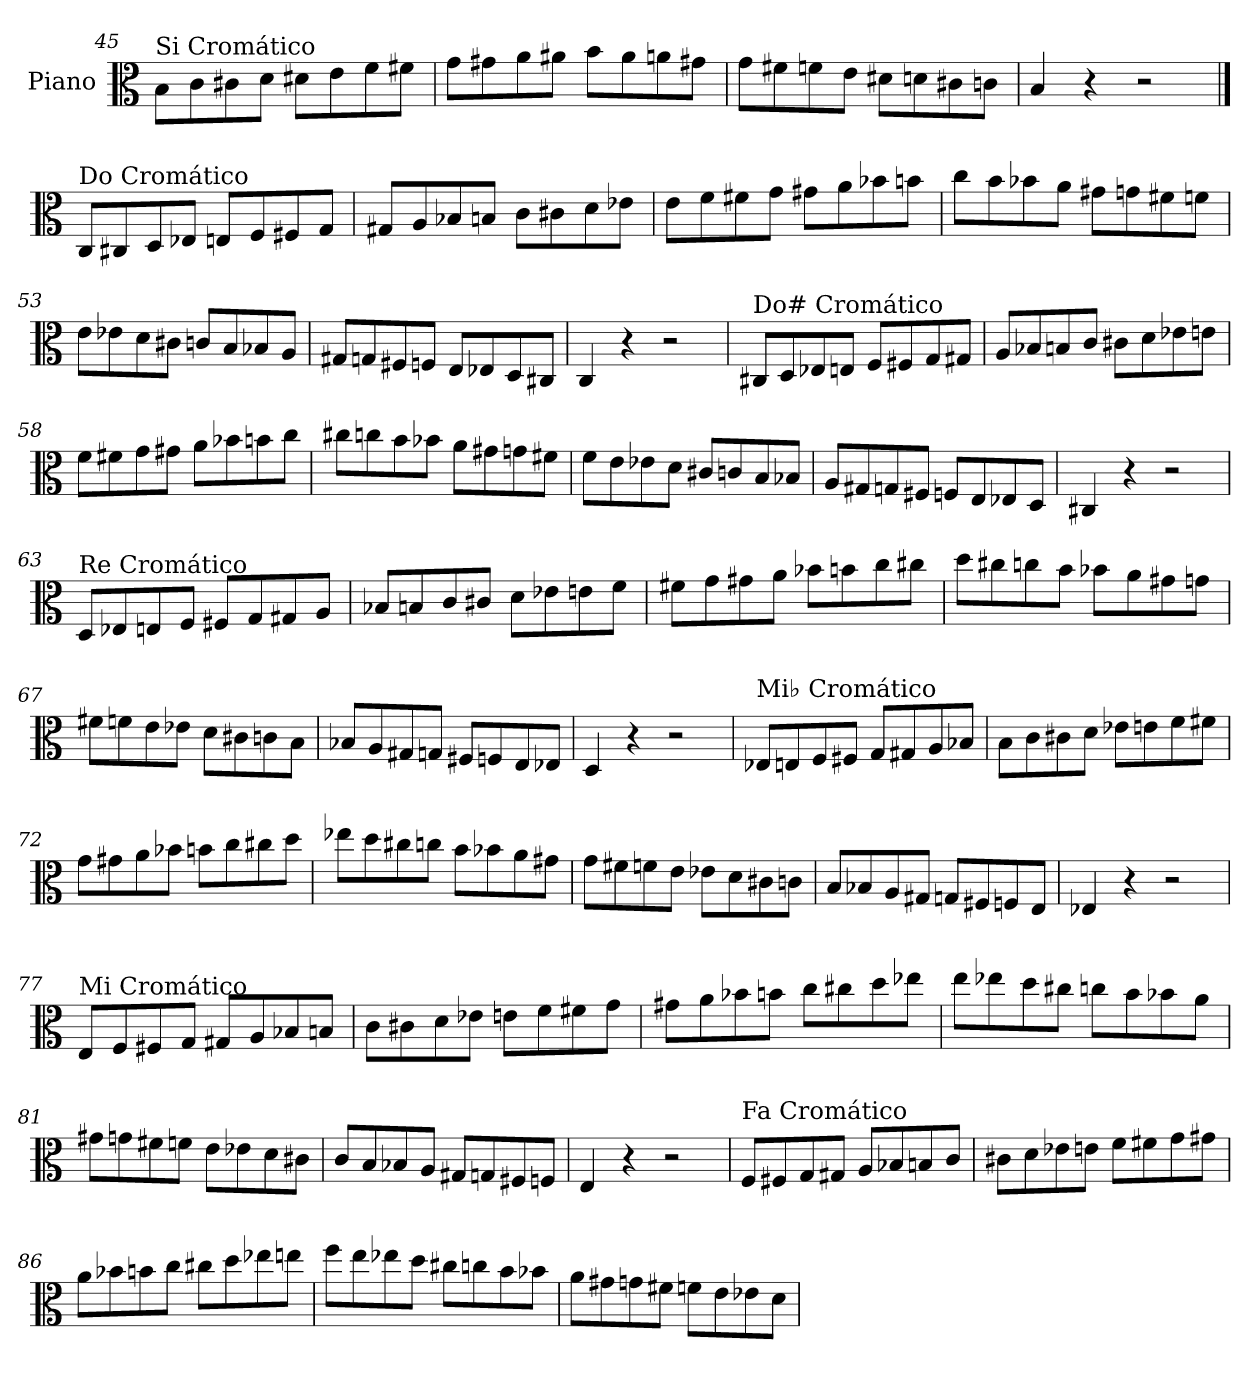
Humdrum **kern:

**kern
*part1
*staff1
*I"Piano
*I'Pno.
!!LO:LB:g=z
*clefC3
*k[]
=45
!LO:TX:a:t=Si Cromático
8B\L
8c\
8c#X\
8d\J
8d#X\L
8e\
8f\
8f#X\J
=46
8g\L
8g#X\
8a\
8a#X\J
8b\L
8a#\
8an\
8g#X\J
=47
8g\L
8f#X\
8fn\
8e\J
8d#X\L
8dn\
8c#X\
8cn\J
=48
4B/
4r
2r
!!LO:PB:g=z
==49
!LO:TX:a:t=Do Cromático
8C/L
8C#X/
8D/
8E-X/J
8En/L
8F/
8F#X/
8G/J
=50
8G#X/L
8A/
8B-X/
8Bn/J
8c\L
8c#X\
8d\
8e-X\J
=51
8e\L
8f\
8f#X\
8g\J
8g#X\L
8a\
8b-X\
8bn\J
!!LO:LB:g=z
=52
8cc\L
8b\
8b-X\
8a\J
8g#X\L
8gn\
8f#X\
8fn\J
=53
8e\L
8e-X\
8d\
8c#X\J
8cn/L
8B/
8B-X/
8A/J
=54
8G#X/L
8Gn/
8F#X/
8Fn/J
8E/L
8E-X/
8D/
8C#X/J
=55
4C/
4r
2r
!!LO:LB:g=z
=56
!LO:TX:a:t=Do# Cromático
8C#X/L
8D/
8E-X/
8En/J
8F/L
8F#X/
8G/
8G#X/J
=57
8A/L
8B-X/
8Bn/
8c/J
8c#X\L
8d\
8e-X\
8en\J
=58
8f\L
8f#X\
8g\
8g#X\J
8a\L
8b-X\
8bn\
8cc\J
!!LO:LB:g=z
=59
8cc#X\L
8ccn\
8b\
8b-X\J
8a\L
8g#X\
8gn\
8f#X\J
=60
8f\L
8e\
8e-X\
8d\J
8c#X/L
8cn/
8B/
8B-X/J
=61
8A/L
8G#X/
8Gn/
8F#X/J
8Fn/L
8E/
8E-X/
8D/J
=62
4C#X/
4r
2r
!!LO:LB:g=z
=63
!LO:TX:a:t=Re Cromático
8D/L
8E-X/
8En/
8F/J
8F#X/L
8G/
8G#X/
8A/J
=64
8B-X/L
8Bn/
8c/
8c#X/J
8d\L
8e-X\
8en\
8f\J
=65
8f#X\L
8g\
8g#X\
8a\J
8b-X\L
8bn\
8cc\
8cc#X\J
!!LO:LB:g=z
=66
8dd\L
8cc#X\
8ccn\
8b\J
8b-X\L
8a\
8g#X\
8gn\J
=67
8f#X\L
8fn\
8e\
8e-X\J
8d\L
8c#X\
8cn\
8B\J
=68
8B-X/L
8A/
8G#X/
8Gn/J
8F#X/L
8Fn/
8E/
8E-X/J
=69
4D/
4r
2r
!!LO:LB:g=z
=70
!LO:TX:a:t=Mi♭ Cromático
8E-X/L
8En/
8F/
8F#X/J
8G/L
8G#X/
8A/
8B-X/J
=71
8B\L
8c\
8c#X\
8d\J
8e-X\L
8en\
8f\
8f#X\J
=72
8g\L
8g#X\
8a\
8b-X\J
8bn\L
8cc\
8cc#X\
8dd\J
!!LO:LB:g=z
=73
8ee-X\L
8dd\
8cc#X\
8ccn\J
8b\L
8b-X\
8a\
8g#X\J
=74
8g\L
8f#X\
8fn\
8e\J
8e-X\L
8d\
8c#X\
8cn\J
=75
8B/L
8B-X/
8A/
8G#X/J
8Gn/L
8F#X/
8Fn/
8E/J
=76
4E-X/
4r
2r
!!LO:PB:g=z
=77
!LO:TX:a:t=Mi Cromático
8E/L
8F/
8F#X/
8G/J
8G#X/L
8A/
8B-X/
8Bn/J
=78
8c\L
8c#X\
8d\
8e-X\J
8en\L
8f\
8f#X\
8g\J
=79
8g#X\L
8a\
8b-X\
8bn\J
8cc\L
8cc#X\
8dd\
8ee-X\J
!!LO:LB:g=z
=80
8ee\L
8ee-X\
8dd\
8cc#X\J
8ccn\L
8b\
8b-X\
8a\J
=81
8g#X\L
8gn\
8f#X\
8fn\J
8e\L
8e-X\
8d\
8c#X\J
=82
8c/L
8B/
8B-X/
8A/J
8G#X/L
8Gn/
8F#X/
8Fn/J
=83
4E/
4r
2r
!!LO:LB:g=z
=84
!LO:TX:a:t=Fa Cromático
8F/L
8F#X/
8G/
8G#X/J
8A/L
8B-X/
8Bn/
8c/J
=85
8c#X\L
8d\
8e-X\
8en\J
8f\L
8f#X\
8g\
8g#X\J
=86
8a\L
8b-X\
8bn\
8cc\J
8cc#X\L
8dd\
8ee-X\
8een\J
!!LO:LB:g=z
=87
8ff\L
8ee\
8ee-X\
8dd\J
8cc#X\L
8ccn\
8b\
8b-X\J
=88
8a\L
8g#X\
8gn\
8f#X\J
8fn\L
8e\
8e-X\
8d\J
=
*-
